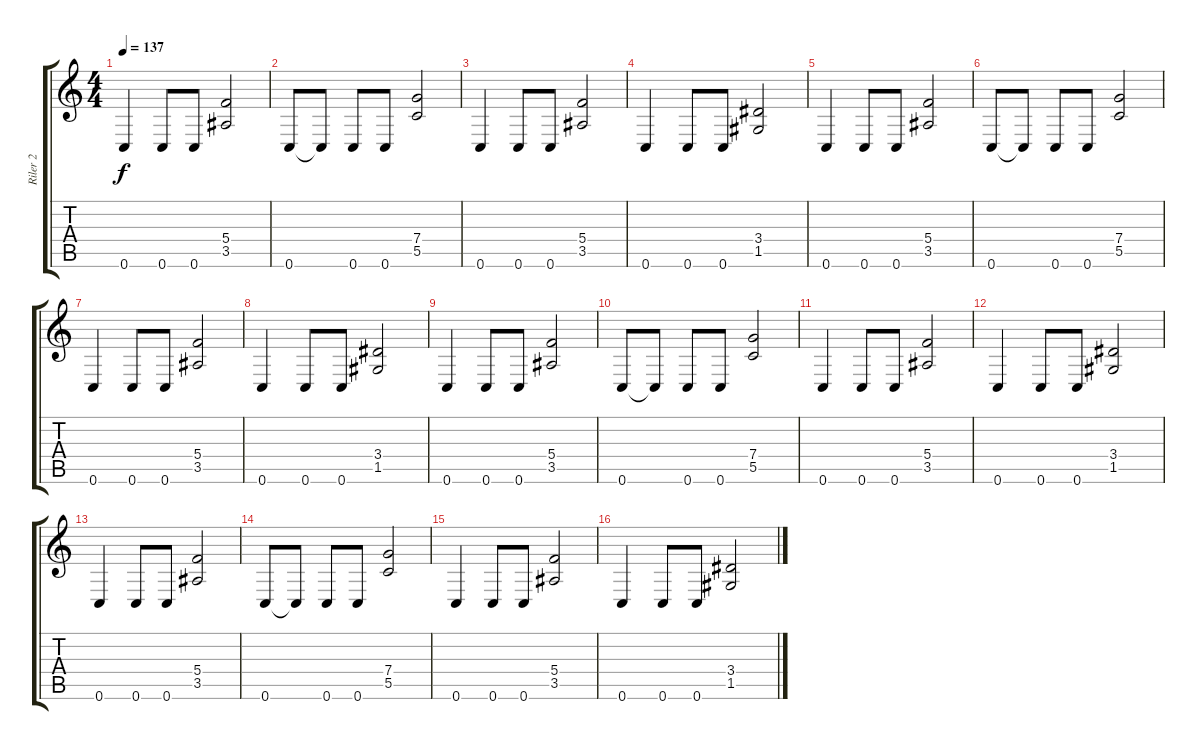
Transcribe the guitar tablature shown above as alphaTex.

\track ("Riler 2" "Riler 2") {instrument distortionguitar}
\staff {score tabs}
\tuning (D4 A3 F3 C3 G2 C2) {hide}
\ts (4 4)
\tempo 137
\clef g2
\ks c
0.6.4{dy f instrument distortionguitar} 0.6.8 0.6.8 (5.4 3.5).2 |
0.6.8 0.6{t}.8 0.6.8 0.6.8 (7.4 5.5).2 |
0.6.4 0.6.8 0.6.8 (5.4 3.5).2 |
0.6.4 0.6.8 0.6.8 (3.4 1.5).2 |
0.6.4 0.6.8 0.6.8 (5.4 3.5).2 |
0.6.8 0.6{t}.8 0.6.8 0.6.8 (7.4 5.5).2 |
0.6.4 0.6.8 0.6.8 (5.4 3.5).2 |
0.6.4 0.6.8 0.6.8 (3.4 1.5).2 |
0.6.4 0.6.8 0.6.8 (5.4 3.5).2 |
0.6.8 0.6{t}.8 0.6.8 0.6.8 (7.4 5.5).2 |
0.6.4 0.6.8 0.6.8 (5.4 3.5).2 |
0.6.4 0.6.8 0.6.8 (3.4 1.5).2 |
0.6.4 0.6.8 0.6.8 (5.4 3.5).2 |
0.6.8 0.6{t}.8 0.6.8 0.6.8 (7.4 5.5).2 |
0.6.4 0.6.8 0.6.8 (5.4 3.5).2 |
0.6.4 0.6.8 0.6.8 (3.4 1.5).2
